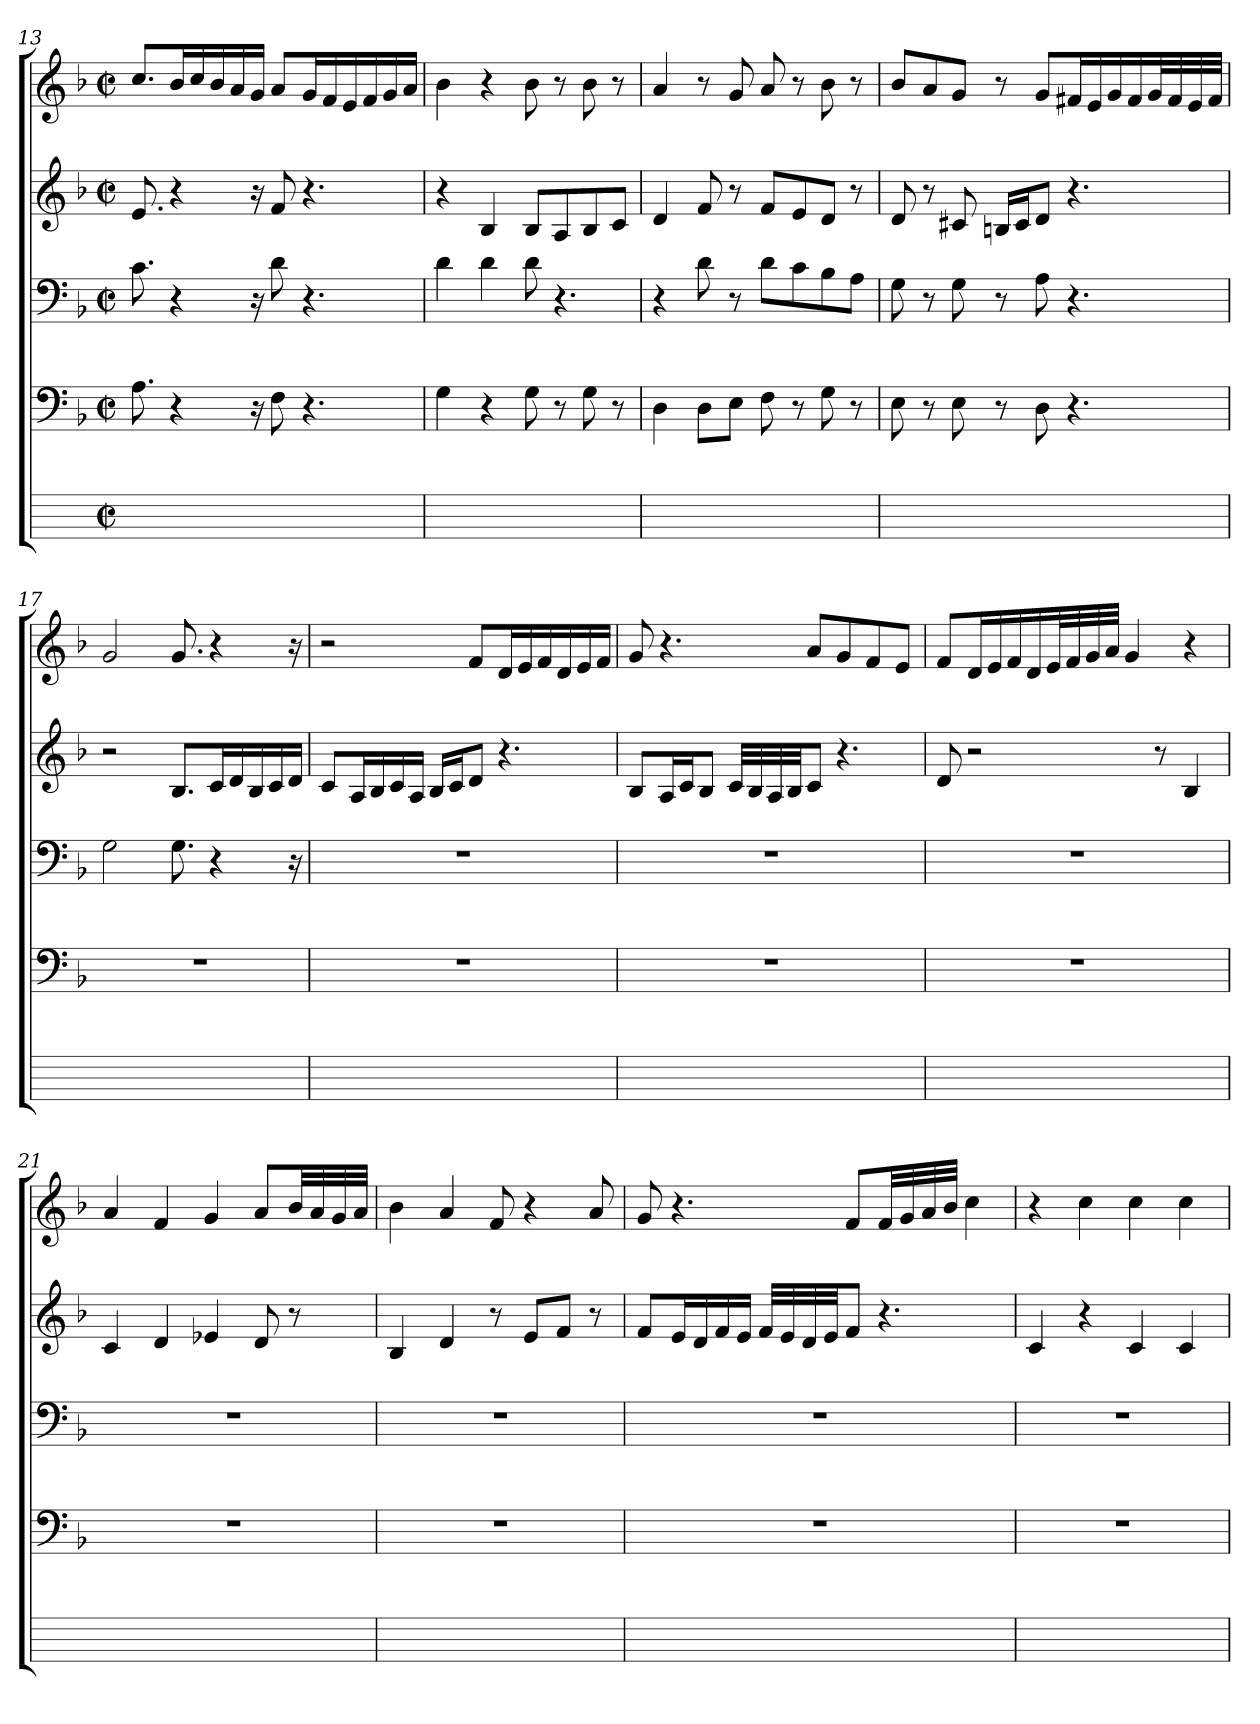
**kern	**kern	**kern	**kern	**kern
*part5	*part4	*part3	*part2	*part1
*staff5	*staff4	*staff3	*staff2	*staff1
*	*clefF4	*clefF4	*clefG2	*clefG2
*	*k[b-]	*k[b-]	*k[b-]	*k[b-]
*	*F:	*F:	*F:	*F:
*M2/2	*M2/2	*M2/2	*M2/2	*M2/2
*met(c|)	*met(c|)	*met(c|)	*met(c|)	*met(c|)
=13	=13	=13	=13	=13
1ryy	8.A	8.c	8.e	8.ccL
.	4r	4r	4r	16b-iL
.	.	.	.	16cci
.	.	.	.	16b-i
.	.	.	.	16ai
.	16r	16r	16r	16giJJ
.	8F	8d	8f	8aL
.	4.r	4.r	4.r	16giL
.	.	.	.	16fi
.	.	.	.	16ei
.	.	.	.	16fi
.	.	.	.	16gi
.	.	.	.	16aiJJ
=14	=14	=14	=14	=14
1ryy	4G	4dj	4r	4b-
.	4r	4d	4B-	4r
.	8Gj	8d	8B-L	8b-j
.	8r	4.r	8Ai	8r
.	8G	.	8B-j	8b-
.	8r	.	8cJ	8r
=15	=15	=15	=15	=15
1ryy	4D	4r	4d	4a
.	8DjL	8d	8f	8r
.	8EZJ	8r	8r	8g
.	8F	8djL	8fjL	8a
.	8r	8c	8e	8r
.	8G	8B-	8dJ	8b-
.	8r	8AJ	8r	8r
=16	=16	=16	=16	=16
1ryy	8EV	8G	8dj	8b-jL
.	8r	8r	8r	8a
.	8EZ	8Gj	8c#XV	8gJ
.	8r	8r	16BniLL	8r
.	.	.	16c#iJ	.
.	8D	8A	8dJ	8gjL
.	4.r	4.r	4.r	16f#XiL
.	.	.	.	16ei
.	.	.	.	16gj
.	.	.	.	16f#i
.	.	.	.	32giL
.	.	.	.	32f#i
.	.	.	.	32ei
.	.	.	.	32f#iJJJ
=17	=17	=17	=17	=17
1ryy	1r	2G	2r	2g
.	.	8.Gj	8.B-L	8.gj
.	.	4r	16ciL	4r
.	.	.	16di	.
.	.	.	16B-i	.
.	.	.	16ci	.
.	.	16r	16diJJ	16r
=18	=18	=18	=18	=18
1ryy	1r	1r	8cL	2r
.	.	.	16AiL	.
.	.	.	16B-i	.
.	.	.	16ci	.
.	.	.	16AiJJ	.
.	.	.	16B-iLL	.
.	.	.	16ciJ	.
.	.	.	8dJ	8fL
.	.	.	4.r	16diL
.	.	.	.	16ei
.	.	.	.	16fi
.	.	.	.	16di
.	.	.	.	16ei
.	.	.	.	16fiJJ
=19	=19	=19	=19	=19
1ryy	1r	1r	8B-L	8g
.	.	.	16AiL	4.r
.	.	.	16ciJ	.
.	.	.	8B-iJ	.
.	.	.	32ciLLL	.
.	.	.	32B-i	.
.	.	.	32Ai	.
.	.	.	32B-iJJ	.
.	.	.	8cJ	8aL
.	.	.	4.r	8gi
.	.	.	.	8fi
.	.	.	.	8eiJ
=20	=20	=20	=20	=20
1ryy	1r	1r	8d	8fL
.	.	.	2r	16diL
.	.	.	.	16ei
.	.	.	.	16fi
.	.	.	.	16di
.	.	.	.	32eiL
.	.	.	.	32fi
.	.	.	.	32gi
.	.	.	.	32aiJJJ
.	.	.	.	4g
.	.	.	8r	.
.	.	.	4B-	4r
=21	=21	=21	=21	=21
1ryy	1r	1r	4c	4a
.	.	.	4d	4f
.	.	.	4e-X	4g
.	.	.	8d	8aL
.	.	.	8r	32b-iLL
.	.	.	.	32ai
.	.	.	.	32gi
.	.	.	.	32aiJJJ
=22	=22	=22	=22	=22
1ryy	1r	1r	4B-	4b-
.	.	.	4d	4a
.	.	.	8r	8f
.	.	.	8eL	4r
.	.	.	8fJ	.
.	.	.	8r	8ai
=23	=23	=23	=23	=23
1ryy	1r	1r	8fjL	8g
.	.	.	16eiL	4.r
.	.	.	16di	.
.	.	.	16fj	.
.	.	.	16eiJJ	.
.	.	.	32fiLLL	.
.	.	.	32ei	.
.	.	.	32di	.
.	.	.	32eiJJ	.
.	.	.	8fJ	8fL
.	.	.	4.r	32fiLL
.	.	.	.	32gi
.	.	.	.	32ai
.	.	.	.	32b-iJJJ
.	.	.	.	4cc
=24	=24	=24	=24	=24
1ryy	1r	1r	4c	4r
.	.	.	4r	4cc
.	.	.	4cj	4cc
.	.	.	4c	4cc
=	=	=	=	=
*-	*-	*-	*-	*-
